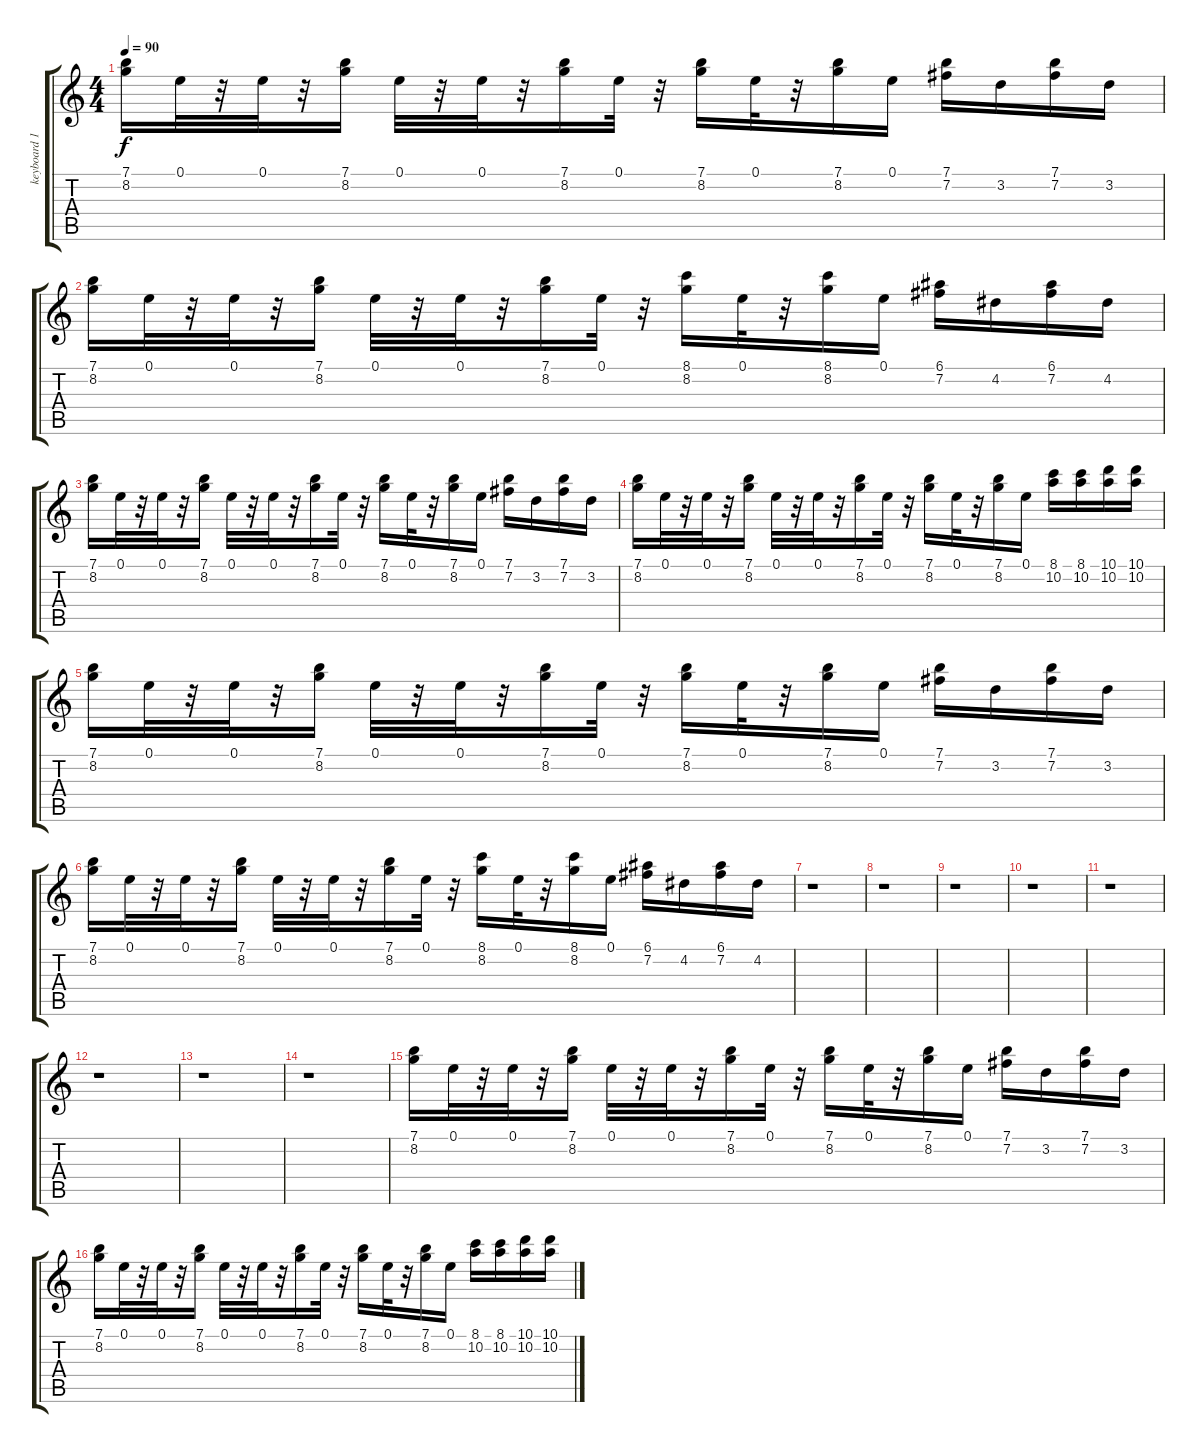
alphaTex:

\track ("keyboard 1" "keyboard 1") {instrument stringensemble1}
\staff {score tabs}
\tuning (E5 B4 G4 D4 A3 E3) {hide}
\ts (4 4)
\tempo 90
\clef g2
\ks c
(7.1 8.2).16{dy f} 0.1.32 r.32 0.1.32 r.32 (7.1 8.2).16 0.1.32 r.32 0.1.32 r.32 (7.1 8.2).16 0.1.32 r.32 (7.1 8.2).16 0.1.32 r.32 (7.1 8.2).16 0.1.16 (7.1 7.2).16 3.2.16 (7.1 7.2).16 3.2.16 |
(7.1 8.2).16 0.1.32 r.32 0.1.32 r.32 (7.1 8.2).16 0.1.32 r.32 0.1.32 r.32 (7.1 8.2).16 0.1.32 r.32 (8.1 8.2).16 0.1.32 r.32 (8.1 8.2).16 0.1.16 (6.1 7.2).16 4.2.16 (6.1 7.2).16 4.2.16 |
(7.1 8.2).16 0.1.32 r.32 0.1.32 r.32 (7.1 8.2).16 0.1.32 r.32 0.1.32 r.32 (7.1 8.2).16 0.1.32 r.32 (7.1 8.2).16 0.1.32 r.32 (7.1 8.2).16 0.1.16 (7.1 7.2).16 3.2.16 (7.1 7.2).16 3.2.16 |
(7.1 8.2).16 0.1.32 r.32 0.1.32 r.32 (7.1 8.2).16 0.1.32 r.32 0.1.32 r.32 (7.1 8.2).16 0.1.32 r.32 (7.1 8.2).16 0.1.32 r.32 (7.1 8.2).16 0.1.16 (8.1 10.2).16 (8.1 10.2).16 (10.1 10.2).16 (10.1 10.2).16 |
(7.1 8.2).16 0.1.32 r.32 0.1.32 r.32 (7.1 8.2).16 0.1.32 r.32 0.1.32 r.32 (7.1 8.2).16 0.1.32 r.32 (7.1 8.2).16 0.1.32 r.32 (7.1 8.2).16 0.1.16 (7.1 7.2).16 3.2.16 (7.1 7.2).16 3.2.16 |
(7.1 8.2).16 0.1.32 r.32 0.1.32 r.32 (7.1 8.2).16 0.1.32 r.32 0.1.32 r.32 (7.1 8.2).16 0.1.32 r.32 (8.1 8.2).16 0.1.32 r.32 (8.1 8.2).16 0.1.16 (6.1 7.2).16 4.2.16 (6.1 7.2).16 4.2.16 |
r.1 |
r.1 |
r.1 |
r.1 |
r.1 |
r.1 |
r.1 |
r.1 |
(7.1 8.2).16 0.1.32 r.32 0.1.32 r.32 (7.1 8.2).16 0.1.32 r.32 0.1.32 r.32 (7.1 8.2).16 0.1.32 r.32 (7.1 8.2).16 0.1.32 r.32 (7.1 8.2).16 0.1.16 (7.1 7.2).16 3.2.16 (7.1 7.2).16 3.2.16 |
(7.1 8.2).16 0.1.32 r.32 0.1.32 r.32 (7.1 8.2).16 0.1.32 r.32 0.1.32 r.32 (7.1 8.2).16 0.1.32 r.32 (7.1 8.2).16 0.1.32 r.32 (7.1 8.2).16 0.1.16 (8.1 10.2).16 (8.1 10.2).16 (10.1 10.2).16 (10.1 10.2).16
